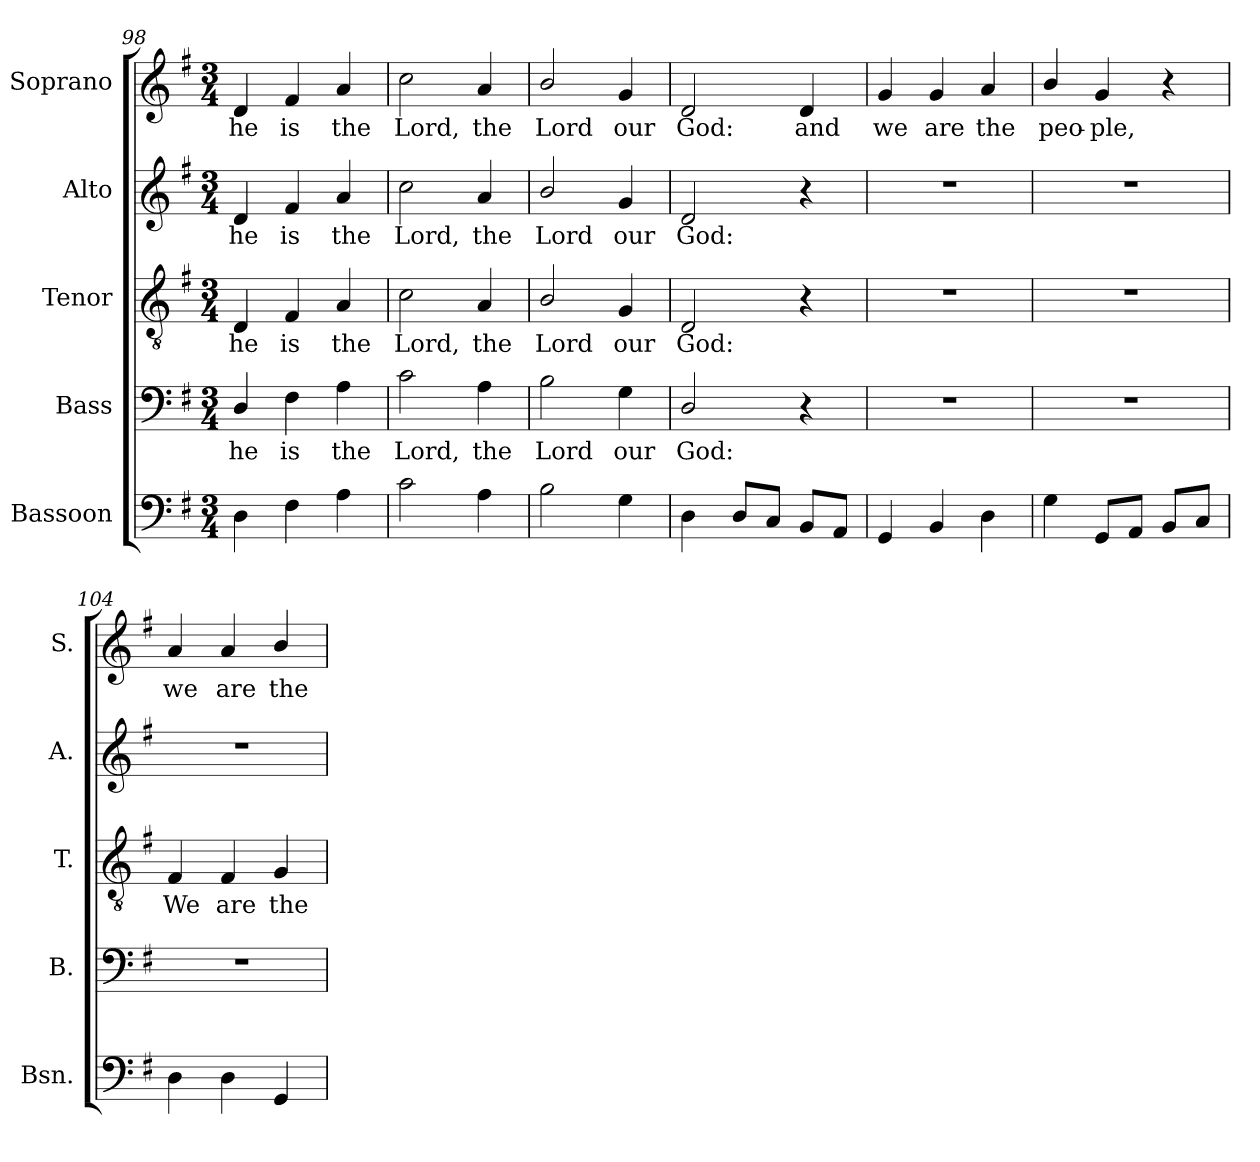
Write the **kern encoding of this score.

**kern	**kern	**text	**kern	**text	**kern	**text	**kern	**text
*part5	*part4	*part4	*part3	*part3	*part2	*part2	*part1	*part1
*staff5	*staff4	*staff4	*staff3	*staff3	*staff2	*staff2	*staff1	*staff1
*I"Bassoon	*I"Bass	*	*I"Tenor	*	*I"Alto	*	*I"Soprano	*
*I'Bsn.	*I'B.	*	*I'T.	*	*I'A.	*	*I'S.	*
*clefF4	*clefF4	*	*clefGv2	*	*clefG2	*	*clefG2	*
*	*	*	*ITrd7c12	*	*	*	*	*
*k[f#]	*k[f#]	*	*k[f#]	*	*k[f#]	*	*k[f#]	*
*G:	*G:	*	*G:	*	*G:	*	*G:	*
*M3/4	*M3/4	*	*M3/4	*	*M3/4	*	*M3/4	*
=98	=98	=98	=98	=98	=98	=98	=98	=98
!	!	!LO:LY:b:color=#000000	!	!	!	!	!	!
!	!	!	!	!LO:LY:b:color=#000000	!	!	!	!
!	!	!	!	!	!	!LO:LY:b:color=#000000	!	!
!	!	!	!	!	!	!	!	!LO:LY:b:color=#000000
4Di\	4Di/	he	4DDi/	he	4di/	he	4di/	he
!	!	!LO:LY:b:color=#000000	!	!	!	!	!	!
!	!	!	!	!LO:LY:b:color=#000000	!	!	!	!
!	!	!	!	!	!	!LO:LY:b:color=#000000	!	!
!	!	!	!	!	!	!	!	!LO:LY:b:color=#000000
4F#i\	4F#i\	is	4FF#i/	is	4f#i/	is	4f#i/	is
!	!	!LO:LY:b:color=#000000	!	!	!	!	!	!
!	!	!	!	!LO:LY:b:color=#000000	!	!	!	!
!	!	!	!	!	!	!LO:LY:b:color=#000000	!	!
!	!	!	!	!	!	!	!	!LO:LY:b:color=#000000
4Ai\	4Ai\	the	4AAi/	the	4ai/	the	4ai/	the
=99	=99	=99	=99	=99	=99	=99	=99	=99
!	!	!LO:LY:b:color=#000000	!	!	!	!	!	!
!	!	!	!	!LO:LY:b:color=#000000	!	!	!	!
!	!	!	!	!	!	!LO:LY:b:color=#000000	!	!
!	!	!	!	!	!	!	!	!LO:LY:b:color=#000000
2ci\	2ci\	Lord,	2Ci\	Lord,	2cci\	Lord,	2cci\	Lord,
!	!	!LO:LY:b:color=#000000	!	!	!	!	!	!
!	!	!	!	!LO:LY:b:color=#000000	!	!	!	!
!	!	!	!	!	!	!LO:LY:b:color=#000000	!	!
!	!	!	!	!	!	!	!	!LO:LY:b:color=#000000
4Ai\	4Ai\	the	4AAi/	the	4ai/	the	4ai/	the
=100	=100	=100	=100	=100	=100	=100	=100	=100
!	!	!LO:LY:b:color=#000000	!	!	!	!	!	!
!	!	!	!	!LO:LY:b:color=#000000	!	!	!	!
!	!	!	!	!	!	!LO:LY:b:color=#000000	!	!
!	!	!	!	!	!	!	!	!LO:LY:b:color=#000000
2Bi\	2Bi\	Lord	2BBi/	Lord	2bi/	Lord	2bi/	Lord
!	!	!LO:LY:b:color=#000000	!	!	!	!	!	!
!	!	!	!	!LO:LY:b:color=#000000	!	!	!	!
!	!	!	!	!	!	!LO:LY:b:color=#000000	!	!
!	!	!	!	!	!	!	!	!LO:LY:b:color=#000000
4Gi\	4Gi\	our	4GGi/	our	4gi/	our	4gi/	our
=101	=101	=101	=101	=101	=101	=101	=101	=101
!	!	!LO:LY:b:color=#000000	!	!	!	!	!	!
!	!	!	!	!LO:LY:b:color=#000000	!	!	!	!
!	!	!	!	!	!	!LO:LY:b:color=#000000	!	!
!	!	!	!	!	!	!	!	!LO:LY:b:color=#000000
4Di\	2Di/	God:	2DDi/	God:	2di/	God:	2di/	God:
8Di/L	.	.	.	.	.	.	.	.
8Ci/J	.	.	.	.	.	.	.	.
!	!	!	!	!	!	!	!	!LO:LY:b:color=#000000
8BBi/L	4r	.	4r	.	4r	.	4di/	and
8AAi/J	.	.	.	.	.	.	.	.
=102	=102	=102	=102	=102	=102	=102	=102	=102
!	!LO:N:vis=1	!	!LO:N:vis=1	!	!LO:N:vis=1	!	!	!
!	!	!	!	!	!	!	!	!LO:LY:b:color=#000000
4GGi/	2.r	.	2.r	.	2.r	.	4gi/	we
!	!	!	!	!	!	!	!	!LO:LY:b:color=#000000
4BBi/	.	.	.	.	.	.	4gi/	are
!	!	!	!	!	!	!	!	!LO:LY:b:color=#000000
4Di\	.	.	.	.	.	.	4ai/	the
!!LO:LB:g=z
=103	=103	=103	=103	=103	=103	=103	=103	=103
!	!LO:N:vis=1	!	!LO:N:vis=1	!	!LO:N:vis=1	!	!	!
!	!	!	!	!	!	!	!	!LO:LY:b:color=#000000
4Gi\	2.r	.	2.r	.	2.r	.	4bi/	peo-
!	!	!	!	!	!	!	!	!LO:LY:b:color=#000000
8GGi/L	.	.	.	.	.	.	4gi/	-ple,
8AAi/J	.	.	.	.	.	.	.	.
8BBi/L	.	.	.	.	.	.	4r	.
8Ci/J	.	.	.	.	.	.	.	.
=104	=104	=104	=104	=104	=104	=104	=104	=104
!	!LO:N:vis=1	!	!	!	!	!	!	!
!	!	!	!	!LO:LY:b:color=#000000	!LO:N:vis=1	!	!	!
!	!	!	!	!	!	!	!	!LO:LY:b:color=#000000
4Di\	2.r	.	4FF#i/	We	2.r	.	4ai/	we
!	!	!	!	!LO:LY:b:color=#000000	!	!	!	!
!	!	!	!	!	!	!	!	!LO:LY:b:color=#000000
4Di\	.	.	4FF#i/	are	.	.	4ai/	are
!	!	!	!	!LO:LY:b:color=#000000	!	!	!	!
!	!	!	!	!	!	!	!	!LO:LY:b:color=#000000
4GGi/	.	.	4GGi/	the	.	.	4bi/	the
=	=	=	=	=	=	=	=	=
*-	*-	*-	*-	*-	*-	*-	*-	*-
